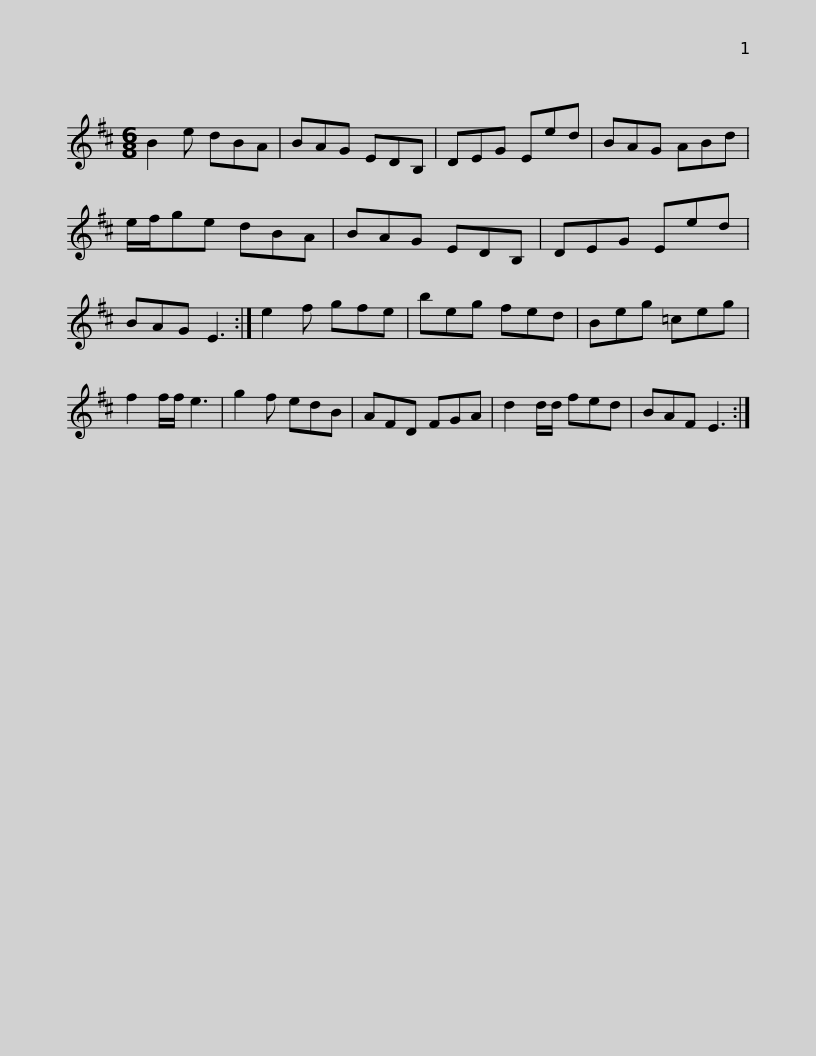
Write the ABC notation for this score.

X:1
L:1/8
M:6/8
I:linebreak $
K:D
V:1 treble
V:1
 B2 e dBA | BAG EDB, | DEG Eed | BAG ABd | e/f/ge dBA | %5
 BAG EDB, | DEG Eed |$ BAG E3 :| e2 f gfe | beg fed | %10
 Beg =ceg | f2 f/f/ e3 | g2 f edB | AFD FGA | d2 d/d/ fed |$ %15
 BAF E3 :| %16
